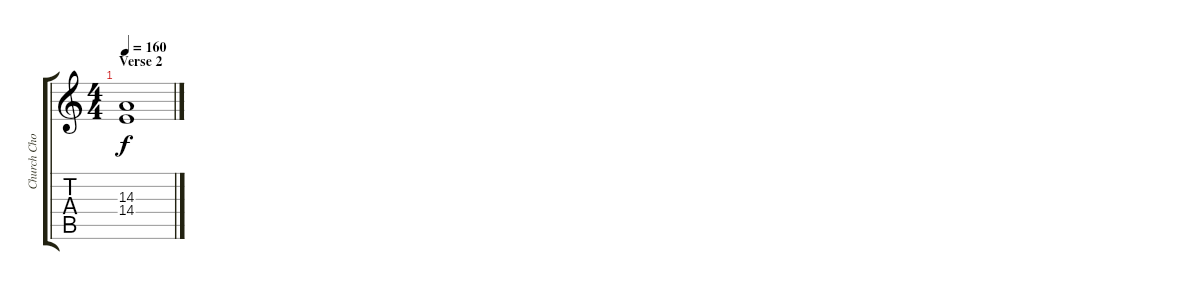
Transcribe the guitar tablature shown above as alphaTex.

\track ("Church Choir" "Church Cho") {instrument choiraahs}
\staff {score tabs}
\tuning (E4 B3 G3 D3 A2 E2) {hide}
\ts (4 4)
\section ("" "Verse 2")
\tempo 160
\clef g2
\ks c
(14.3 14.4).1{dy f}
